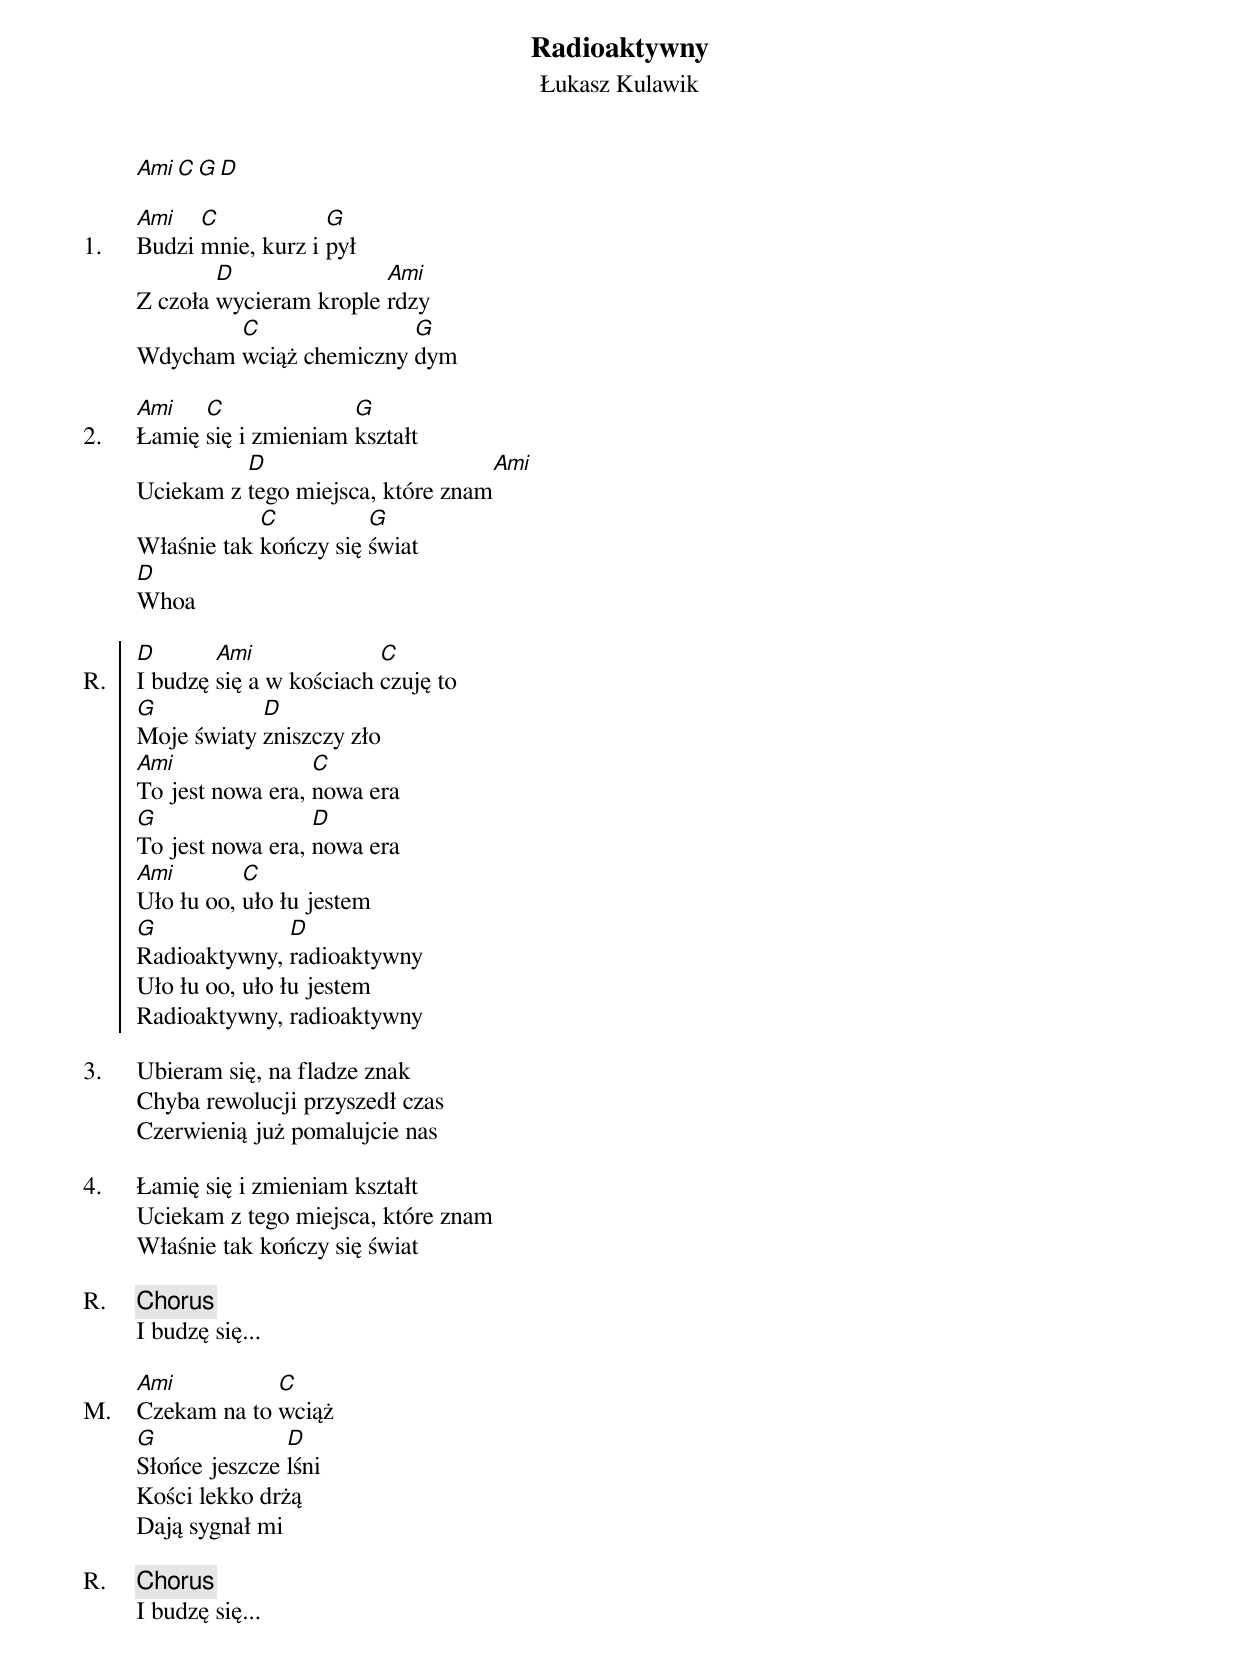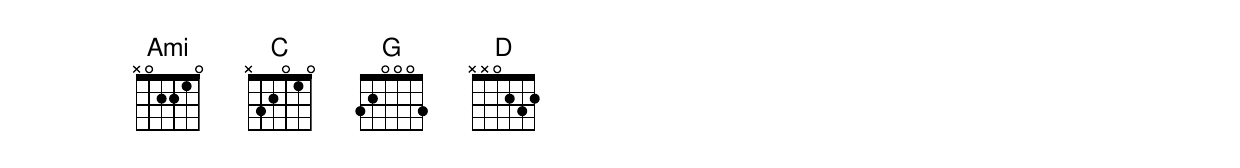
{title: Radioaktywny}
{subtitle: Łukasz Kulawik}
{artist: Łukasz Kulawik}

[Ami][C][G][D]

{start_of_verse: label="1."}
[Ami]Budzi [C]mnie, kurz i [G]pył
Z czoła [D]wycieram krople [Ami]rdzy
Wdycham [C]wciąż chemiczny [G]dym
{eov}

{start_of_verse: label="2."}
[Ami]Łamię [C]się i zmieniam [G]kształt
Uciekam z [D]tego miejsca, które znam[Ami]
Właśnie tak [C]kończy się [G]świat
[D]Whoa
{eov}

{start_of_chorus label="R."}
[D]I budzę [Ami]się a w kościach [C]czuję to
[G]Moje światy [D]zniszczy zło
[Ami]To jest nowa era, [C]nowa era
[G]To jest nowa era, [D]nowa era
[Ami]Uło łu oo, [C]uło łu jestem
[G]Radioaktywny, [D]radioaktywny
Uło łu oo, uło łu jestem
Radioaktywny, radioaktywny
{eoc}

{start_of_verse: label="3."}
Ubieram się, na fladze znak
Chyba rewolucji przyszedł czas
Czerwienią już pomalujcie nas
{eov}

{start_of_verse: label="4."}
Łamię się i zmieniam kształt
Uciekam z tego miejsca, które znam
Właśnie tak kończy się świat
{eov}

{chorus}
I budzę się...

{start_of_verse: label="M."}
[Ami]Czekam na to [C]wciąż
[G]Słońce jeszcze [D]lśni
Kości lekko drżą
Dają sygnał mi
{eov}

{chorus}
I budzę się...
